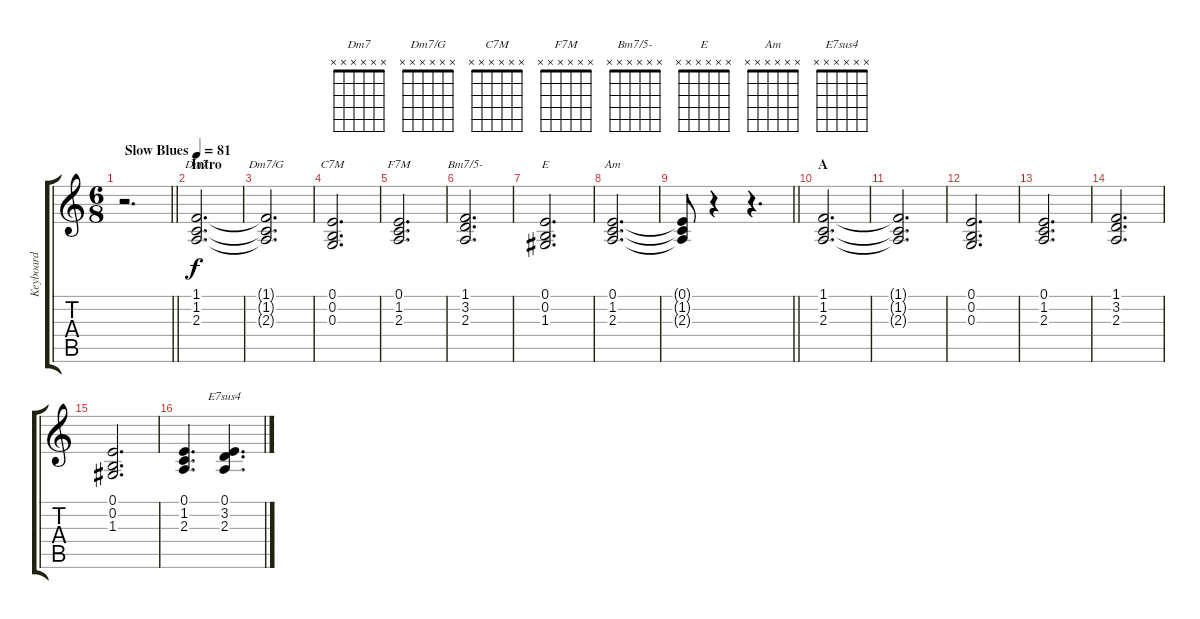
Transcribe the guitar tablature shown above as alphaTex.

\track ("Keyboard" "Keyboard") {instrument synthstrings2}
\staff {score tabs}
\tuning (E4 B3 G3 D3 A2 E2) {hide}
\chord ("Dm7" x x x x x x)
\chord ("Dm7/G" x x x x x x)
\chord ("C7M" x x x x x x)
\chord ("F7M" x x x x x x)
\chord ("Bm7/5-" x x x x x x)
\chord ("E" x x x x x x)
\chord ("Am" x x x x x x)
\chord ("E7sus4" x x x x x x)
\ts (6 8)
\tempo (81 "Slow Blues")
\clef g2
\barLineRight lightlight
\ks c
r.2{d dy f instrument synthstrings2} |
\section ("" "Intro")
(1.1 1.2 2.3).2{d ch "Dm7"} |
(1.1{t} 1.2{t} 2.3{t}).2{d ch "Dm7/G"} |
(0.1 0.2 0.3).2{d ch "C7M"} |
(0.1 1.2 2.3).2{d ch "F7M"} |
(1.1 3.2 2.3).2{d ch "Bm7/5-"} |
(0.1 0.2 1.3).2{d ch "E"} |
(0.1 1.2 2.3).2{d ch "Am"} |
\barLineRight lightlight
(0.1{t} 1.2{t} 2.3{t}).8 r.4 r.4{d} |
\section ("" "A")
(1.1 1.2 2.3).2{d} |
(1.1{t} 1.2{t} 2.3{t}).2{d} |
(0.1 0.2 0.3).2{d} |
(0.1 1.2 2.3).2{d} |
(1.1 3.2 2.3).2{d} |
(0.1 0.2 1.3).2{d} |
(0.1 1.2 2.3).4{d} (0.1 3.2 2.3).4{d ch "E7sus4"}
